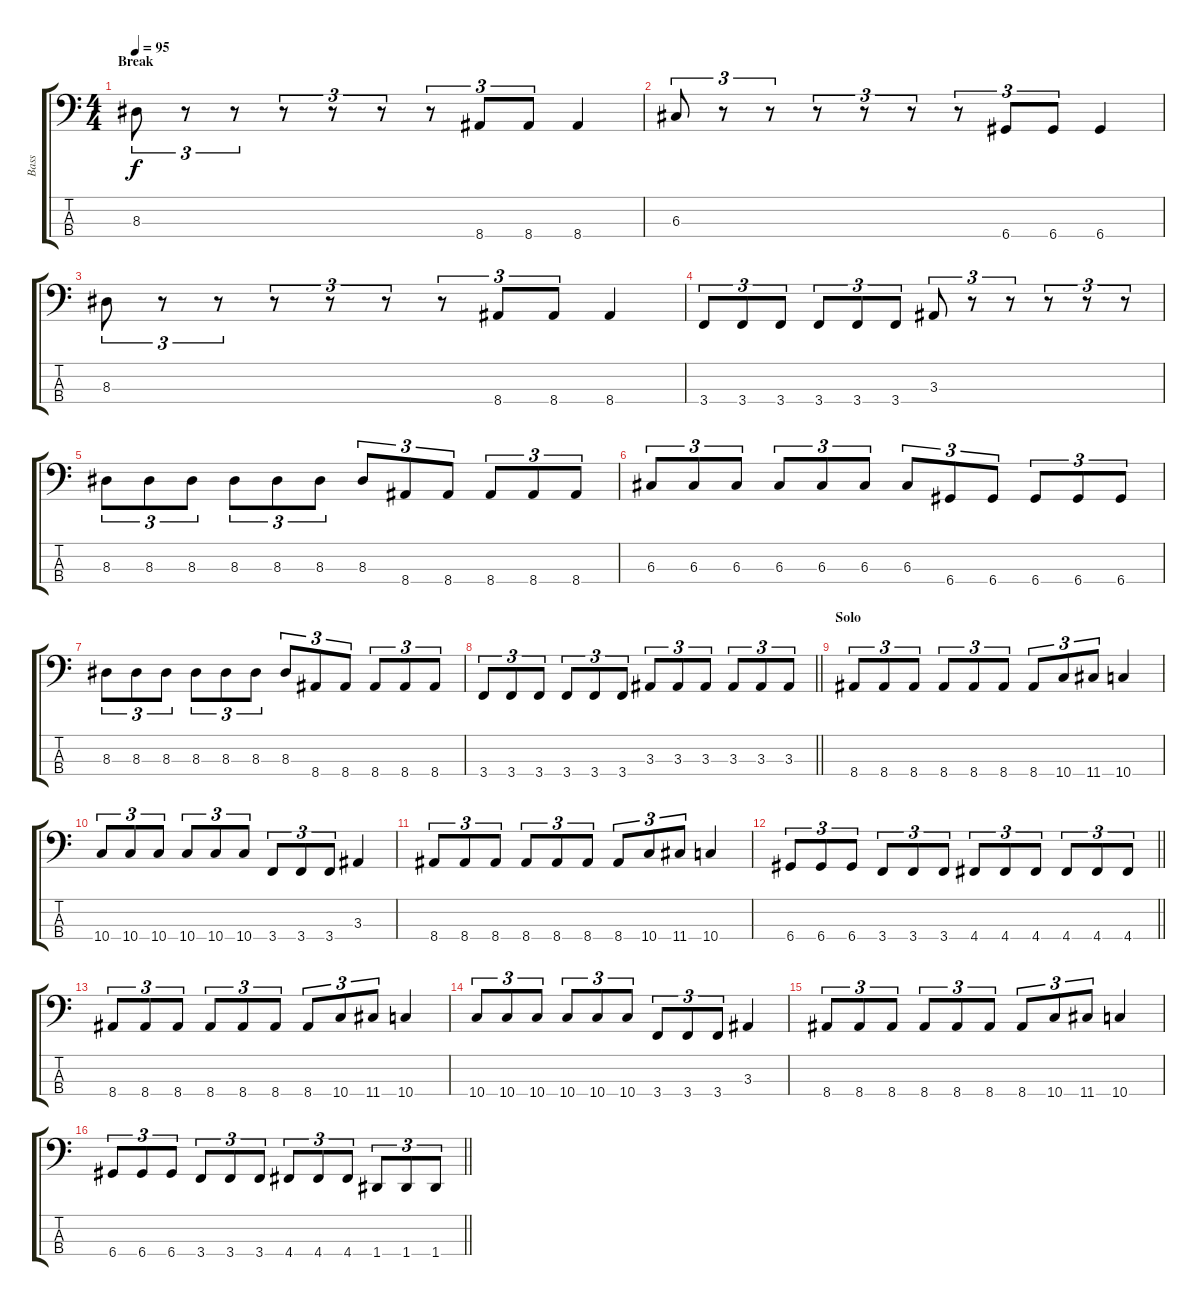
\track ("Bass" "Bass") {instrument electricbasspick}
\staff {score tabs}
\tuning (F2 C2 G1 D1) {hide}
\ts (4 4)
\section ("" "Break")
\tempo 95
\clef f4
\ks c
8.3.8{tu (3 2) dy f} r.8{tu (3 2)} r.8{tu (3 2)} r.8{tu (3 2)} r.8{tu (3 2)} r.8{tu (3 2)} r.8{tu (3 2)} 8.4.8{tu (3 2)} 8.4.8{tu (3 2)} 8.4.4 |
6.3.8{tu (3 2)} r.8{tu (3 2)} r.8{tu (3 2)} r.8{tu (3 2)} r.8{tu (3 2)} r.8{tu (3 2)} r.8{tu (3 2)} 6.4.8{tu (3 2)} 6.4.8{tu (3 2)} 6.4.4 |
8.3.8{tu (3 2)} r.8{tu (3 2)} r.8{tu (3 2)} r.8{tu (3 2)} r.8{tu (3 2)} r.8{tu (3 2)} r.8{tu (3 2)} 8.4.8{tu (3 2)} 8.4.8{tu (3 2)} 8.4.4 |
3.4.8{tu (3 2)} 3.4.8{tu (3 2)} 3.4.8{tu (3 2)} 3.4.8{tu (3 2)} 3.4.8{tu (3 2)} 3.4.8{tu (3 2)} 3.3.8{tu (3 2)} r.8{tu (3 2)} r.8{tu (3 2)} r.8{tu (3 2)} r.8{tu (3 2)} r.8{tu (3 2)} |
8.3.8{tu (3 2)} 8.3.8{tu (3 2)} 8.3.8{tu (3 2)} 8.3.8{tu (3 2)} 8.3.8{tu (3 2)} 8.3.8{tu (3 2)} 8.3.8{tu (3 2)} 8.4.8{tu (3 2)} 8.4.8{tu (3 2)} 8.4.8{tu (3 2)} 8.4.8{tu (3 2)} 8.4.8{tu (3 2)} |
6.3.8{tu (3 2)} 6.3.8{tu (3 2)} 6.3.8{tu (3 2)} 6.3.8{tu (3 2)} 6.3.8{tu (3 2)} 6.3.8{tu (3 2)} 6.3.8{tu (3 2)} 6.4.8{tu (3 2)} 6.4.8{tu (3 2)} 6.4.8{tu (3 2)} 6.4.8{tu (3 2)} 6.4.8{tu (3 2)} |
8.3.8{tu (3 2)} 8.3.8{tu (3 2)} 8.3.8{tu (3 2)} 8.3.8{tu (3 2)} 8.3.8{tu (3 2)} 8.3.8{tu (3 2)} 8.3.8{tu (3 2)} 8.4.8{tu (3 2)} 8.4.8{tu (3 2)} 8.4.8{tu (3 2)} 8.4.8{tu (3 2)} 8.4.8{tu (3 2)} |
\barLineRight lightlight
3.4.8{tu (3 2)} 3.4.8{tu (3 2)} 3.4.8{tu (3 2)} 3.4.8{tu (3 2)} 3.4.8{tu (3 2)} 3.4.8{tu (3 2)} 3.3.8{tu (3 2)} 3.3.8{tu (3 2)} 3.3.8{tu (3 2)} 3.3.8{tu (3 2)} 3.3.8{tu (3 2)} 3.3.8{tu (3 2)} |
\section ("" "Solo")
8.4.8{tu (3 2)} 8.4.8{tu (3 2)} 8.4.8{tu (3 2)} 8.4.8{tu (3 2)} 8.4.8{tu (3 2)} 8.4.8{tu (3 2)} 8.4.8{tu (3 2)} 10.4.8{tu (3 2)} 11.4.8{tu (3 2)} 10.4.4 |
10.4.8{tu (3 2)} 10.4.8{tu (3 2)} 10.4.8{tu (3 2)} 10.4.8{tu (3 2)} 10.4.8{tu (3 2)} 10.4.8{tu (3 2)} 3.4.8{tu (3 2)} 3.4.8{tu (3 2)} 3.4.8{tu (3 2)} 3.3.4 |
8.4.8{tu (3 2)} 8.4.8{tu (3 2)} 8.4.8{tu (3 2)} 8.4.8{tu (3 2)} 8.4.8{tu (3 2)} 8.4.8{tu (3 2)} 8.4.8{tu (3 2)} 10.4.8{tu (3 2)} 11.4.8{tu (3 2)} 10.4.4 |
\barLineRight lightlight
6.4.8{tu (3 2)} 6.4.8{tu (3 2)} 6.4.8{tu (3 2)} 3.4.8{tu (3 2)} 3.4.8{tu (3 2)} 3.4.8{tu (3 2)} 4.4.8{tu (3 2)} 4.4.8{tu (3 2)} 4.4.8{tu (3 2)} 4.4.8{tu (3 2)} 4.4.8{tu (3 2)} 4.4.8{tu (3 2)} |
8.4.8{tu (3 2)} 8.4.8{tu (3 2)} 8.4.8{tu (3 2)} 8.4.8{tu (3 2)} 8.4.8{tu (3 2)} 8.4.8{tu (3 2)} 8.4.8{tu (3 2)} 10.4.8{tu (3 2)} 11.4.8{tu (3 2)} 10.4.4 |
10.4.8{tu (3 2)} 10.4.8{tu (3 2)} 10.4.8{tu (3 2)} 10.4.8{tu (3 2)} 10.4.8{tu (3 2)} 10.4.8{tu (3 2)} 3.4.8{tu (3 2)} 3.4.8{tu (3 2)} 3.4.8{tu (3 2)} 3.3.4 |
8.4.8{tu (3 2)} 8.4.8{tu (3 2)} 8.4.8{tu (3 2)} 8.4.8{tu (3 2)} 8.4.8{tu (3 2)} 8.4.8{tu (3 2)} 8.4.8{tu (3 2)} 10.4.8{tu (3 2)} 11.4.8{tu (3 2)} 10.4.4 |
\barLineRight lightlight
6.4.8{tu (3 2)} 6.4.8{tu (3 2)} 6.4.8{tu (3 2)} 3.4.8{tu (3 2)} 3.4.8{tu (3 2)} 3.4.8{tu (3 2)} 4.4.8{tu (3 2)} 4.4.8{tu (3 2)} 4.4.8{tu (3 2)} 1.4.8{tu (3 2)} 1.4.8{tu (3 2)} 1.4.8{tu (3 2)}
